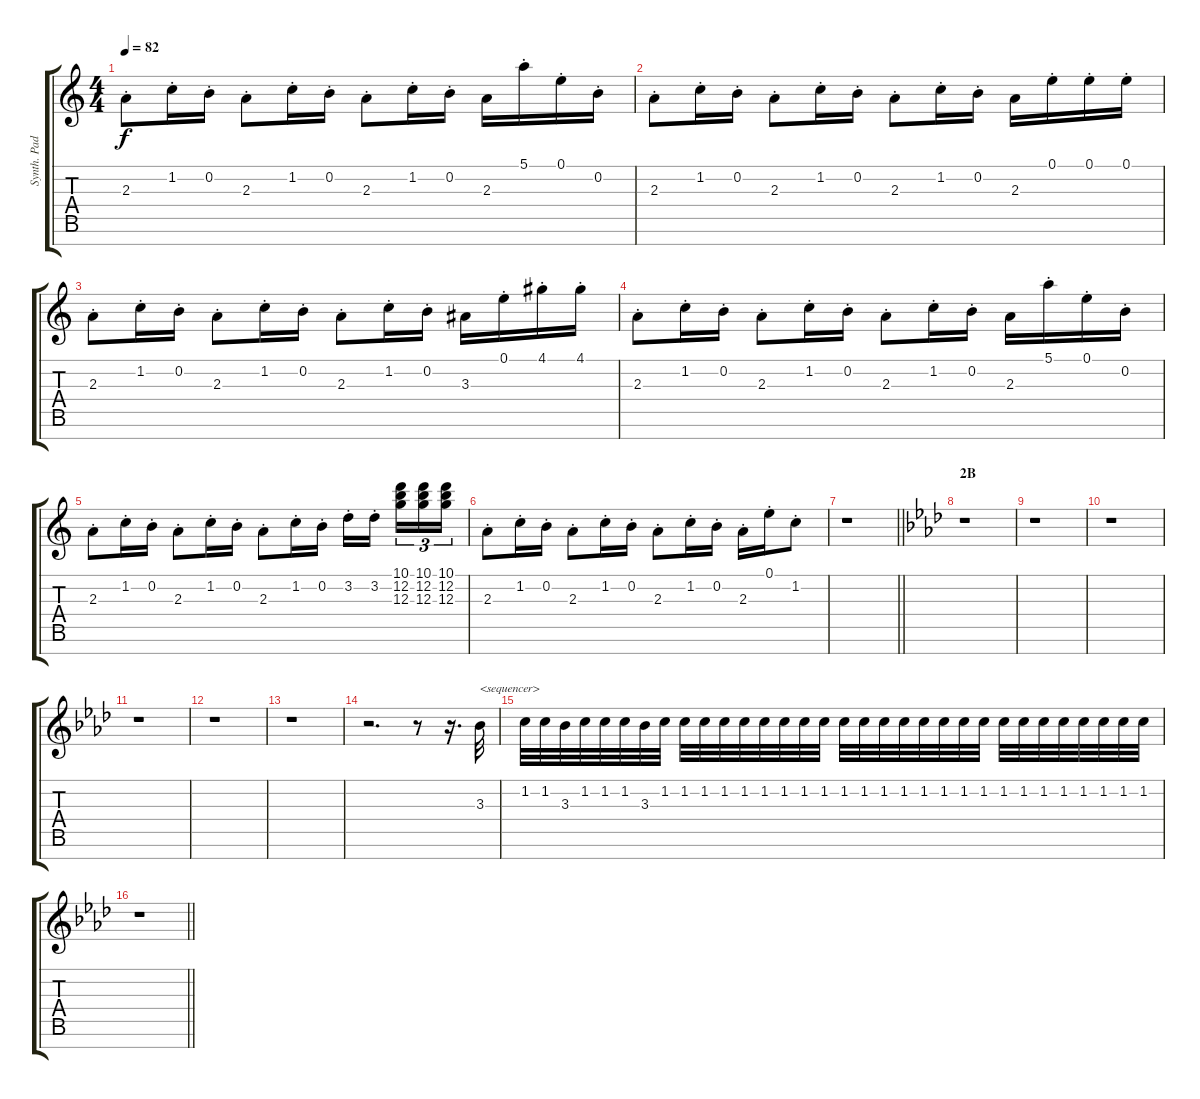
\track ("Synth. Pad III" "Synth. Pad") {instrument lead1square}
\staff {score tabs}
\tuning (E5 B4 G4 D4 A3 E3 B2) {hide}
\ts (4 4)
\tempo 82
\clef g2
\ks c
2.3{st}.8{dy f} 1.2{st}.16 0.2{st}.16 2.3{st}.8 1.2{st}.16 0.2{st}.16 2.3{st}.8 1.2{st}.16 0.2{st}.16 2.3.16 5.1{st}.16 0.1{st}.16 0.2{st}.16 |
2.3{st}.8 1.2{st}.16 0.2{st}.16 2.3{st}.8 1.2{st}.16 0.2{st}.16 2.3{st}.8 1.2{st}.16 0.2{st}.16 2.3.16 0.1{st}.16 0.1{st}.16 0.1{st}.16 |
2.3{st}.8 1.2{st}.16 0.2{st}.16 2.3{st}.8 1.2{st}.16 0.2{st}.16 2.3{st}.8 1.2{st}.16 0.2{st}.16 3.3.16 0.1{st}.16 4.1{st}.16 4.1{st}.16 |
2.3{st}.8 1.2{st}.16 0.2{st}.16 2.3{st}.8 1.2{st}.16 0.2{st}.16 2.3{st}.8 1.2{st}.16 0.2{st}.16 2.3.16 5.1{st}.16 0.1{st}.16 0.2{st}.16 |
2.3{st}.8 1.2{st}.16 0.2{st}.16 2.3{st}.8 1.2{st}.16 0.2{st}.16 2.3{st}.8 1.2{st}.16 0.2{st}.16 3.2{st}.16 3.2{st}.16{beam splitsecondary} (10.1 12.2 12.3).16{tu (3 2)} (10.1 12.2 12.3).16{tu (3 2)} (10.1 12.2 12.3).16{tu (3 2)} |
2.3{st}.8 1.2{st}.16 0.2{st}.16 2.3{st}.8 1.2{st}.16 0.2{st}.16 2.3{st}.8 1.2{st}.16 0.2{st}.16 2.3{st}.16 0.1{st}.16 1.2{st}.8 |
\barLineRight lightlight
r.1 |
\section ("" "2B")
\ks ab
r.1 |
r.1 |
r.1 |
r.1 |
r.1 |
r.1 |
r.2{d} r.8 r.16{d} 3.3.32{txt "<sequencer>"} |
1.2.32 1.2.32 3.3.32 1.2.32 1.2.32 1.2.32 3.3.32 1.2.32 1.2.32 1.2.32 1.2.32 1.2.32 1.2.32 1.2.32 1.2.32 1.2.32 1.2.32 1.2.32 1.2.32 1.2.32 1.2.32 1.2.32 1.2.32 1.2.32 1.2.32 1.2.32 1.2.32 1.2.32 1.2.32 1.2.32 1.2.32 1.2.32 |
\barLineRight lightlight
r.1
